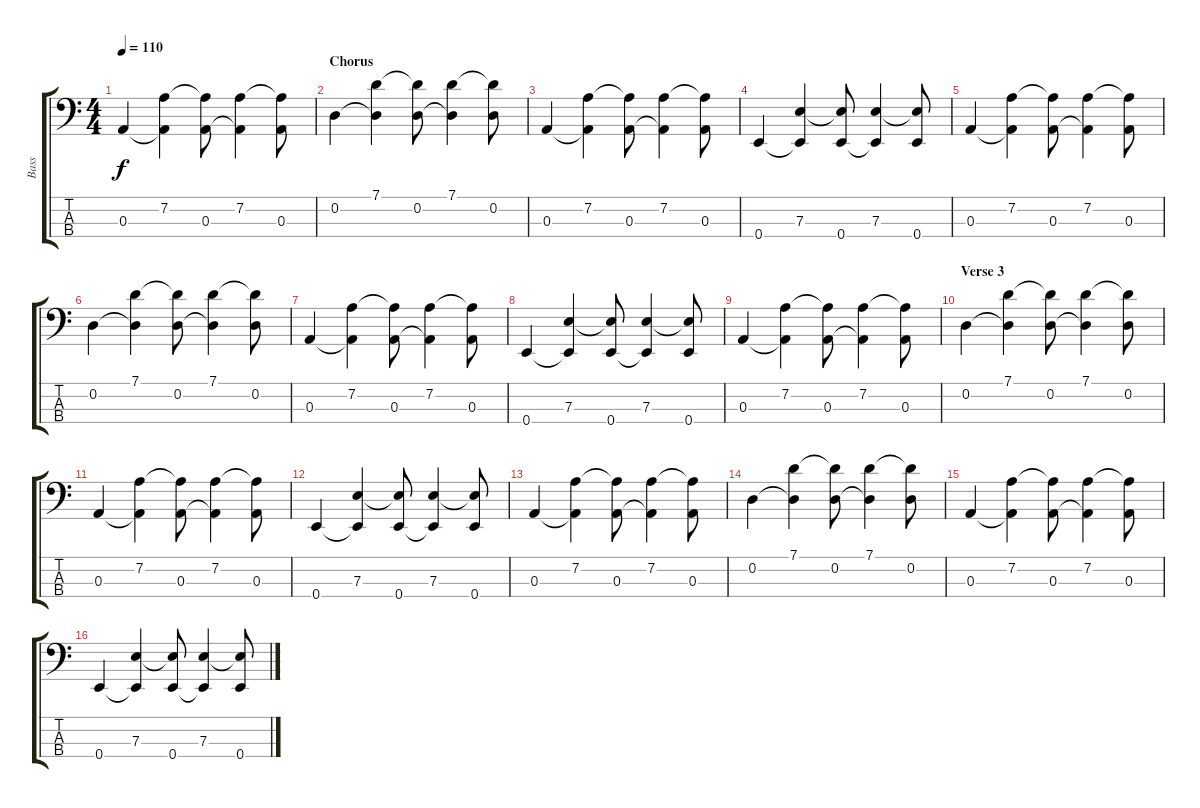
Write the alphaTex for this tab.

\track ("Bass" "Bass") {instrument electricbassfinger}
\staff {score tabs}
\tuning (G2 D2 A1 E1) {hide}
\ts (4 4)
\tempo 110
\clef f4
\ks c
0.3.4{dy f} (7.2 0.3{t}).4 (7.2{t} 0.3).8 (7.2 0.3{t}).4 (7.2{t} 0.3).8 |
\section ("" "Chorus")
0.2.4 (7.1 0.2{t}).4 (7.1{t} 0.2).8 (7.1 0.2{t}).4 (7.1{t} 0.2).8 |
0.3.4 (7.2 0.3{t}).4 (7.2{t} 0.3).8 (7.2 0.3{t}).4 (7.2{t} 0.3).8 |
0.4.4 (7.3 0.4{t}).4 (7.3{t} 0.4).8 (7.3 0.4{t}).4 (7.3{t} 0.4).8 |
0.3.4 (7.2 0.3{t}).4 (7.2{t} 0.3).8 (7.2 0.3{t}).4 (7.2{t} 0.3).8 |
0.2.4 (7.1 0.2{t}).4 (7.1{t} 0.2).8 (7.1 0.2{t}).4 (7.1{t} 0.2).8 |
0.3.4 (7.2 0.3{t}).4 (7.2{t} 0.3).8 (7.2 0.3{t}).4 (7.2{t} 0.3).8 |
0.4.4 (7.3 0.4{t}).4 (7.3{t} 0.4).8 (7.3 0.4{t}).4 (7.3{t} 0.4).8 |
0.3.4 (7.2 0.3{t}).4 (7.2{t} 0.3).8 (7.2 0.3{t}).4 (7.2{t} 0.3).8 |
\section ("" "Verse 3")
0.2.4 (7.1 0.2{t}).4 (7.1{t} 0.2).8 (7.1 0.2{t}).4 (7.1{t} 0.2).8 |
0.3.4 (7.2 0.3{t}).4 (7.2{t} 0.3).8 (7.2 0.3{t}).4 (7.2{t} 0.3).8 |
0.4.4 (7.3 0.4{t}).4 (7.3{t} 0.4).8 (7.3 0.4{t}).4 (7.3{t} 0.4).8 |
0.3.4 (7.2 0.3{t}).4 (7.2{t} 0.3).8 (7.2 0.3{t}).4 (7.2{t} 0.3).8 |
0.2.4 (7.1 0.2{t}).4 (7.1{t} 0.2).8 (7.1 0.2{t}).4 (7.1{t} 0.2).8 |
0.3.4 (7.2 0.3{t}).4 (7.2{t} 0.3).8 (7.2 0.3{t}).4 (7.2{t} 0.3).8 |
0.4.4 (7.3 0.4{t}).4 (7.3{t} 0.4).8 (7.3 0.4{t}).4 (7.3{t} 0.4).8
